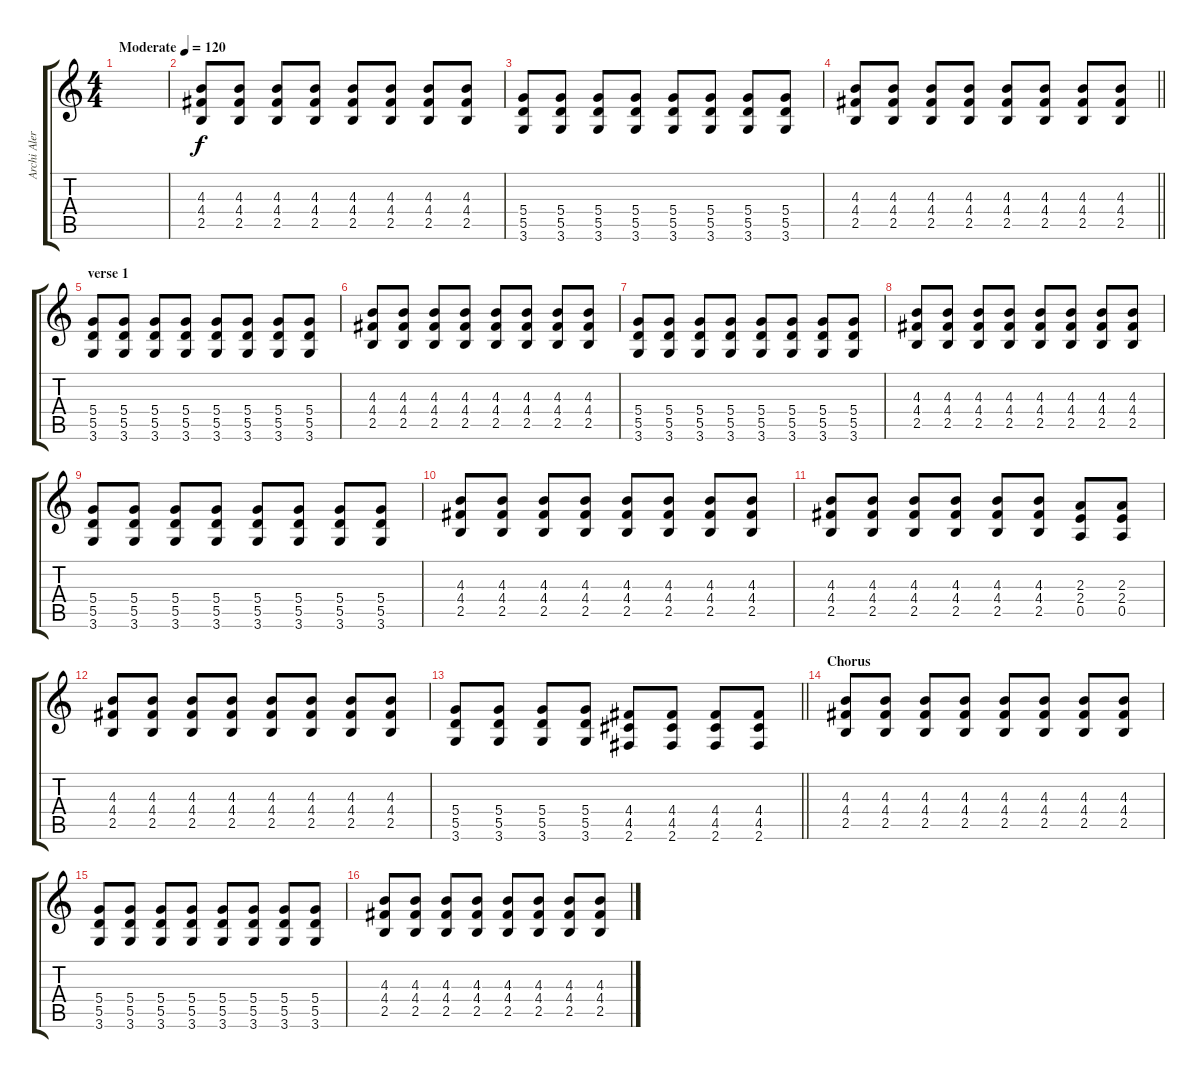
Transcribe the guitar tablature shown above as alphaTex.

\track ("Archi Alert (Gitarre 1)" "Archi Aler") {instrument overdrivenguitar}
\staff {score tabs}
\tuning (E4 B3 G3 D3 A2 E2) {hide}
\ts (4 4)
\tempo (120 "Moderate")
\clef g2
\ks c
|
(4.3 4.4 2.5).8 (4.3 4.4 2.5).8 (4.3 4.4 2.5).8 (4.3 4.4 2.5).8 (4.3 4.4 2.5).8 (4.3 4.4 2.5).8 (4.3 4.4 2.5).8 (4.3 4.4 2.5).8 |
(5.4 5.5 3.6).8 (5.4 5.5 3.6).8 (5.4 5.5 3.6).8 (5.4 5.5 3.6).8 (5.4 5.5 3.6).8 (5.4 5.5 3.6).8 (5.4 5.5 3.6).8 (5.4 5.5 3.6).8 |
\barLineRight lightlight
(4.3 4.4 2.5).8 (4.3 4.4 2.5).8 (4.3 4.4 2.5).8 (4.3 4.4 2.5).8 (4.3 4.4 2.5).8 (4.3 4.4 2.5).8 (4.3 4.4 2.5).8 (4.3 4.4 2.5).8 |
\section ("" "verse 1")
(5.4 5.5 3.6).8 (5.4 5.5 3.6).8 (5.4 5.5 3.6).8 (5.4 5.5 3.6).8 (5.4 5.5 3.6).8 (5.4 5.5 3.6).8 (5.4 5.5 3.6).8 (5.4 5.5 3.6).8 |
(4.3 4.4 2.5).8 (4.3 4.4 2.5).8 (4.3 4.4 2.5).8 (4.3 4.4 2.5).8 (4.3 4.4 2.5).8 (4.3 4.4 2.5).8 (4.3 4.4 2.5).8 (4.3 4.4 2.5).8 |
(5.4 5.5 3.6).8 (5.4 5.5 3.6).8 (5.4 5.5 3.6).8 (5.4 5.5 3.6).8 (5.4 5.5 3.6).8 (5.4 5.5 3.6).8 (5.4 5.5 3.6).8 (5.4 5.5 3.6).8 |
(4.3 4.4 2.5).8 (4.3 4.4 2.5).8 (4.3 4.4 2.5).8 (4.3 4.4 2.5).8 (4.3 4.4 2.5).8 (4.3 4.4 2.5).8 (4.3 4.4 2.5).8 (4.3 4.4 2.5).8 |
(5.4 5.5 3.6).8 (5.4 5.5 3.6).8 (5.4 5.5 3.6).8 (5.4 5.5 3.6).8 (5.4 5.5 3.6).8 (5.4 5.5 3.6).8 (5.4 5.5 3.6).8 (5.4 5.5 3.6).8 |
(4.3 4.4 2.5).8 (4.3 4.4 2.5).8 (4.3 4.4 2.5).8 (4.3 4.4 2.5).8 (4.3 4.4 2.5).8 (4.3 4.4 2.5).8 (4.3 4.4 2.5).8 (4.3 4.4 2.5).8 |
(4.3 4.4 2.5).8 (4.3 4.4 2.5).8 (4.3 4.4 2.5).8 (4.3 4.4 2.5).8 (4.3 4.4 2.5).8 (4.3 4.4 2.5).8 (2.3 2.4 0.5).8 (2.3 2.4 0.5).8 |
(4.3 4.4 2.5).8 (4.3 4.4 2.5).8 (4.3 4.4 2.5).8 (4.3 4.4 2.5).8 (4.3 4.4 2.5).8 (4.3 4.4 2.5).8 (4.3 4.4 2.5).8 (4.3 4.4 2.5).8 |
\barLineRight lightlight
(5.4 5.5 3.6).8 (5.4 5.5 3.6).8 (5.4 5.5 3.6).8 (5.4 5.5 3.6).8 (4.4 4.5 2.6).8 (4.4 4.5 2.6).8 (4.4 4.5 2.6).8 (4.4 4.5 2.6).8 |
\section ("" "Chorus")
(4.3 4.4 2.5).8 (4.3 4.4 2.5).8 (4.3 4.4 2.5).8 (4.3 4.4 2.5).8 (4.3 4.4 2.5).8 (4.3 4.4 2.5).8 (4.3 4.4 2.5).8 (4.3 4.4 2.5).8 |
(5.4 5.5 3.6).8 (5.4 5.5 3.6).8 (5.4 5.5 3.6).8 (5.4 5.5 3.6).8 (5.4 5.5 3.6).8 (5.4 5.5 3.6).8 (5.4 5.5 3.6).8 (5.4 5.5 3.6).8 |
(4.3 4.4 2.5).8 (4.3 4.4 2.5).8 (4.3 4.4 2.5).8 (4.3 4.4 2.5).8 (4.3 4.4 2.5).8 (4.3 4.4 2.5).8 (4.3 4.4 2.5).8 (4.3 4.4 2.5).8
